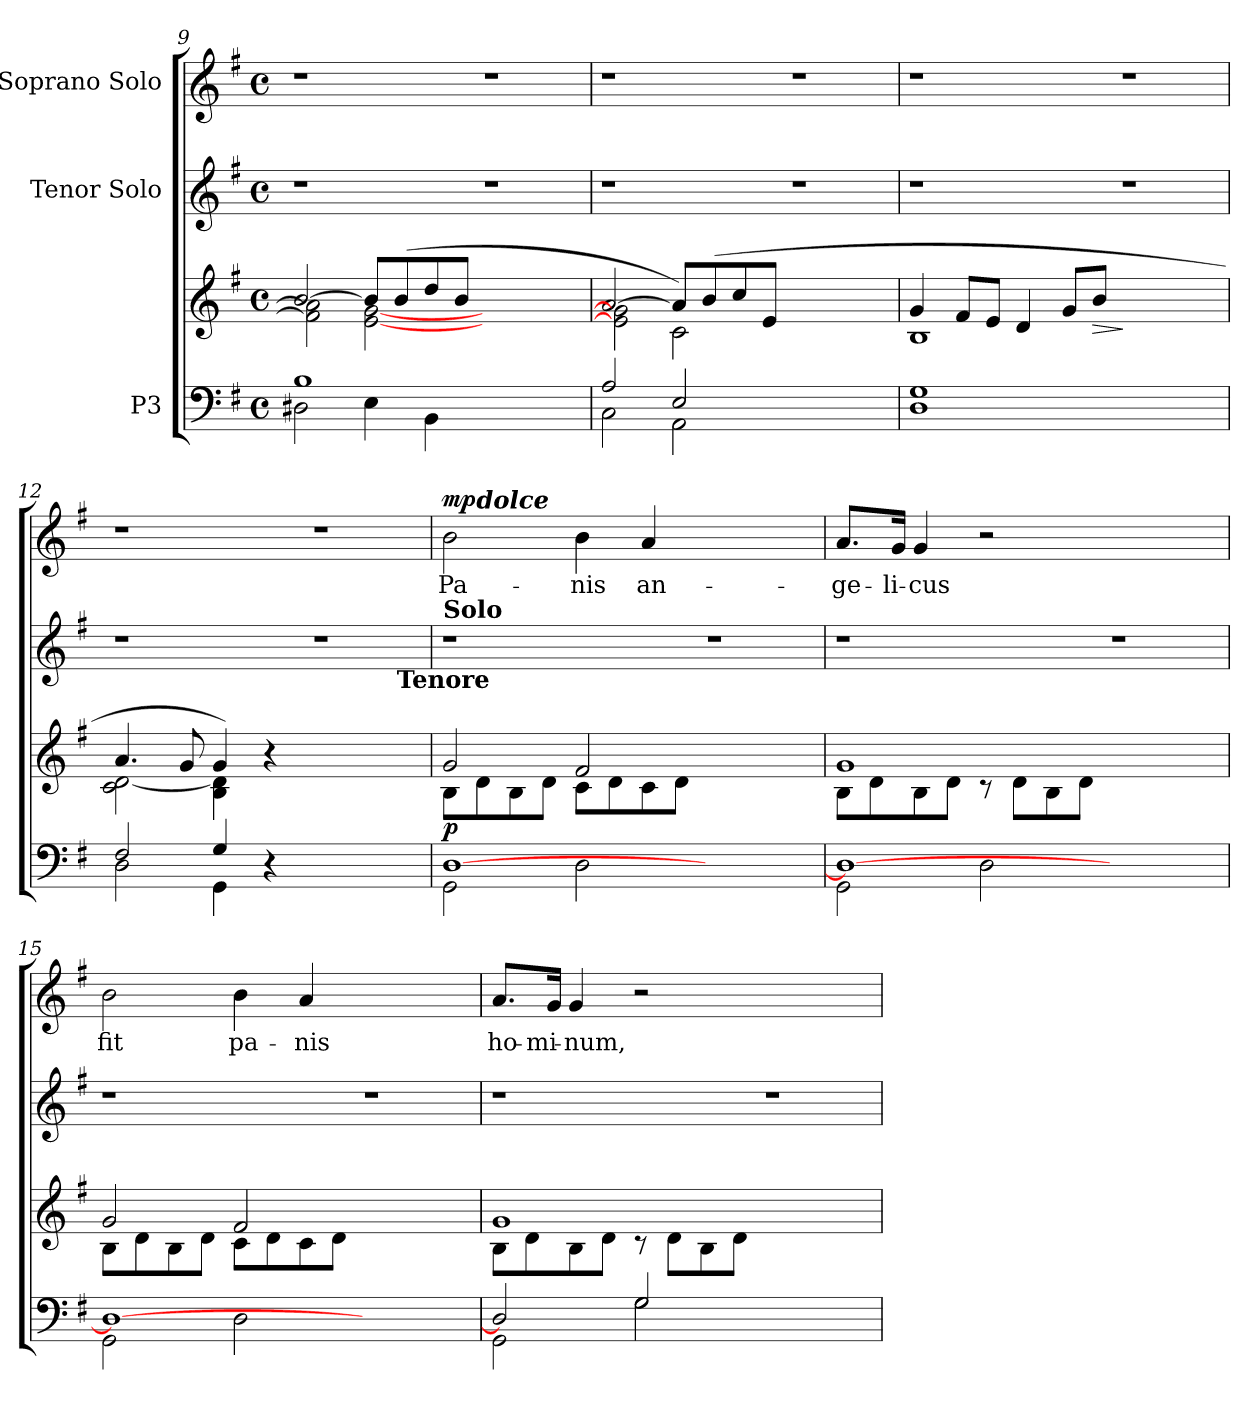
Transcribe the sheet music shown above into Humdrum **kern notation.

**kern	**kern	**dynam	**kern	**kern	**text	**dynam
*part3	*part3	*part3	*part2	*part1	*part1	*part1
*staff4	*staff3	*staff3/4	*staff2	*staff1	*staff1	*staff1
*I"P3	*	*	*I"Tenor Solo	*I"Soprano Solo	*	*
*clefF4	*clefG2	*	*clefG2	*clefG2	*	*
*	*	*	*ITrd7c12	*	*	*
*k[f#]	*k[f#]	*	*k[f#]	*k[f#]	*	*
*G:	*G:	*	*G:	*G:	*	*
*M4/4	*M4/4	*	*M4/4	*M4/4	*	*
*met(c)	*met(c)	*	*met(c)	*met(c)	*	*
=9	=9	=9	=9	=9	=9	=9
*^	*^	*	*	*	*	*
1Bi	2D#Xi\	[2bi/	2f#i\] 2ai]	.	1r	1r	.	.
.	4Ei\	8bi/L]	[2ei\ [2gi	.	.	.	.	.
.	.	(8bi/	.	.	.	.	.	.
.	4BBi\	8ddi/	.	.	.	.	.	.
.	.	8bi/J	.	.	.	.	.	.
1ryy	1ryy	1ryy	1ryy	.	1r	1r	.	.
=10	=10	=10	=10	=10	=10	=10	=10	=10
2Ai/	2Ci\	[2ai/	2ei\] 2gi]	.	1r	1r	.	.
2Ei/	2AAi\	8ai/L])	2ci\	.	.	.	.	.
.	.	(8bi/	.	.	.	.	.	.
.	.	8cci/	.	.	.	.	.	.
.	.	8ei/J	.	.	.	.	.	.
1ryy	1ryy	1ryy	1ryy	.	1r	1r	.	.
*v	*v	*	*	*	*	*	*	*
=11	=11	=11	=11	=11	=11	=11	=11
1Di 1Gi	4gi/	1Bi	.	1r	1r	.	.
.	8f#i/L	.	.	.	.	.	.
.	8ei/J	.	.	.	.	.	.
.	4di/	.	.	.	.	.	.
.	8gi/L	.	.	.	.	.	.
!	!	!	!LO:HP:b	!	!	!	!
.	8bi/J	.	>	.	.	.	.
1ryy	1ryy	1ryy	]	1r	1r	.	.
=12	=12	=12	=12	=12	=12	=12	=12
*^	*	*	*	*	*	*	*
2F#i/	2Di\	4.ai/	2ci\ [2di	.	1r	1r	.	.
.	.	8gi/	.	.	.	.	.	.
4Gi/	4GGi\	4gi/)	4Bi\ 4di]	.	.	.	.	.
4r	4ryy	4r	4ryy	.	.	.	.	.
1ryy	1ryy	1ryy	1ryy	.	1r	1r	.	.
!!LO:LB:g=z
=13	=13	=13	=13	=13	=13	=13	=13	=13
!	!	!	!	!	!	!LO:TX:b:B:cj:t=Soprano	!	!
!	!	!	!	!	!	!LO:TX:B:t=Solo	!	!
!	!	!	!	!	!LO:TX:b:B:cj:t=Tenore	!	!	!
!	!	!	!	!	!LO:TX:B:t=Solo	!	!	!
!	!	!	!	!	!	!	!LO:LY:b:color=#000000	!
*	*	*	*	*	*	*^	*	*
[1Di	2GGi\	2gi/	8Bi\L	p	1r	2bi\	8ryy	Pa-	mp
!	!	!	!	!	!	!	!LO:TX:a:Bi:t=dolce	!	!
.	.	.	8di\	.	.	.	1...ryy	.	.
.	.	.	8Bi\	.	.	.	.	.	.
.	.	.	8di\J	.	.	.	.	.	.
!	!	!	!	!	!	!	!	!LO:LY:b:color=#000000	!
.	2Di\	2f#i/	8ci\L	.	.	4bi\	.	-nis	.
.	.	.	8di\	.	.	.	.	.	.
!	!	!	!	!	!	!	!	!LO:LY:b:color=#000000	!
.	.	.	8ci\	.	.	4ai/	.	an-	.
.	.	.	8di\J	.	.	.	.	.	.
1ryy	1ryy	1ryy	1ryy	.	1r	1ryy	.	.	.
*	*	*	*	*	*	*v	*v	*	*
=14	=14	=14	=14	=14	=14	=14	=14	=14
*	*	*	*	*	*	*^	*	*
!	!	!	!	!	!	!	!	!LO:LY:b:color=#000000	!
*	*	*	*	*	*	*v	*v	*	*
1Di_	2GGi\	1gi	8Bi\L	.	1r	8.ai/L	-ge-	.
.	.	.	8di\	.	.	.	.	.
!	!	!	!	!	!	!	!LO:LY:b:color=#000000	!
.	.	.	.	.	.	16gi/Jk	-li-	.
!	!	!	!	!	!	!	!LO:LY:b:color=#000000	!
.	.	.	8Bi\	.	.	4gi/	-cus	.
.	.	.	8di\J	.	.	.	.	.
.	2Di\	.	8r	.	.	2r	.	.
.	.	.	8di\L	.	.	.	.	.
.	.	.	8Bi\	.	.	.	.	.
.	.	.	8di\J	.	.	.	.	.
1ryy	1ryy	1ryy	1ryy	.	1r	1ryy	.	.
=15	=15	=15	=15	=15	=15	=15	=15	=15
!	!	!	!	!	!	!	!LO:LY:b:color=#000000	!
1Di_	2GGi\	2gi/	8Bi\L	.	1r	2bi\	fit	.
.	.	.	8di\	.	.	.	.	.
.	.	.	8Bi\	.	.	.	.	.
.	.	.	8di\J	.	.	.	.	.
!	!	!	!	!	!	!	!LO:LY:b:color=#000000	!
.	2Di\	2f#i/	8ci\L	.	.	4bi\	pa-	.
.	.	.	8di\	.	.	.	.	.
!	!	!	!	!	!	!	!LO:LY:b:color=#000000	!
.	.	.	8ci\	.	.	4ai/	-nis	.
.	.	.	8di\J	.	.	.	.	.
1ryy	1ryy	1ryy	1ryy	.	1r	1ryy	.	.
=16	=16	=16	=16	=16	=16	=16	=16	=16
!	!	!	!	!	!	!	!LO:LY:b:color=#000000	!
2Di/]	2GGi\	1gi	8Bi\L	.	1r	8.ai/L	ho-	.
.	.	.	8di\	.	.	.	.	.
!	!	!	!	!	!	!	!LO:LY:b:color=#000000	!
.	.	.	.	.	.	16gi/Jk	-mi-	.
!	!	!	!	!	!	!	!LO:LY:b:color=#000000	!
.	.	.	8Bi\	.	.	4gi/	-num,	.
.	.	.	8di\J	.	.	.	.	.
2Gi/	2Gi\	.	8r	.	.	2r	.	.
.	.	.	8di\L	.	.	.	.	.
.	.	.	8Bi\	.	.	.	.	.
.	.	.	8di\J	.	.	.	.	.
1ryy	1ryy	1ryy	1ryy	.	1r	1ryy	.	.
*v	*v	*	*	*	*	*	*	*
*	*v	*v	*	*	*	*	*
=	=	=	=	=	=	=
*-	*-	*-	*-	*-	*-	*-
